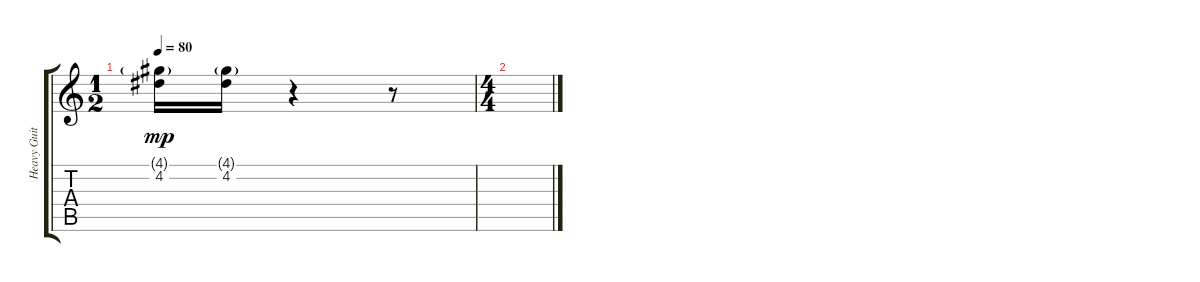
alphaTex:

\track ("Heavy Guitar II" "Heavy Guit") {instrument overdrivenguitar}
\staff {score tabs}
\tuning (E4 B3 G3 D3 A2 D2) {hide}
\ts (1 2)
\tempo 80
\clef g2
\ks c
(4.1{g} 4.2).16{dy mp} (4.1{g} 4.2).16 r.4 r.8 |
\ts (4 4)
